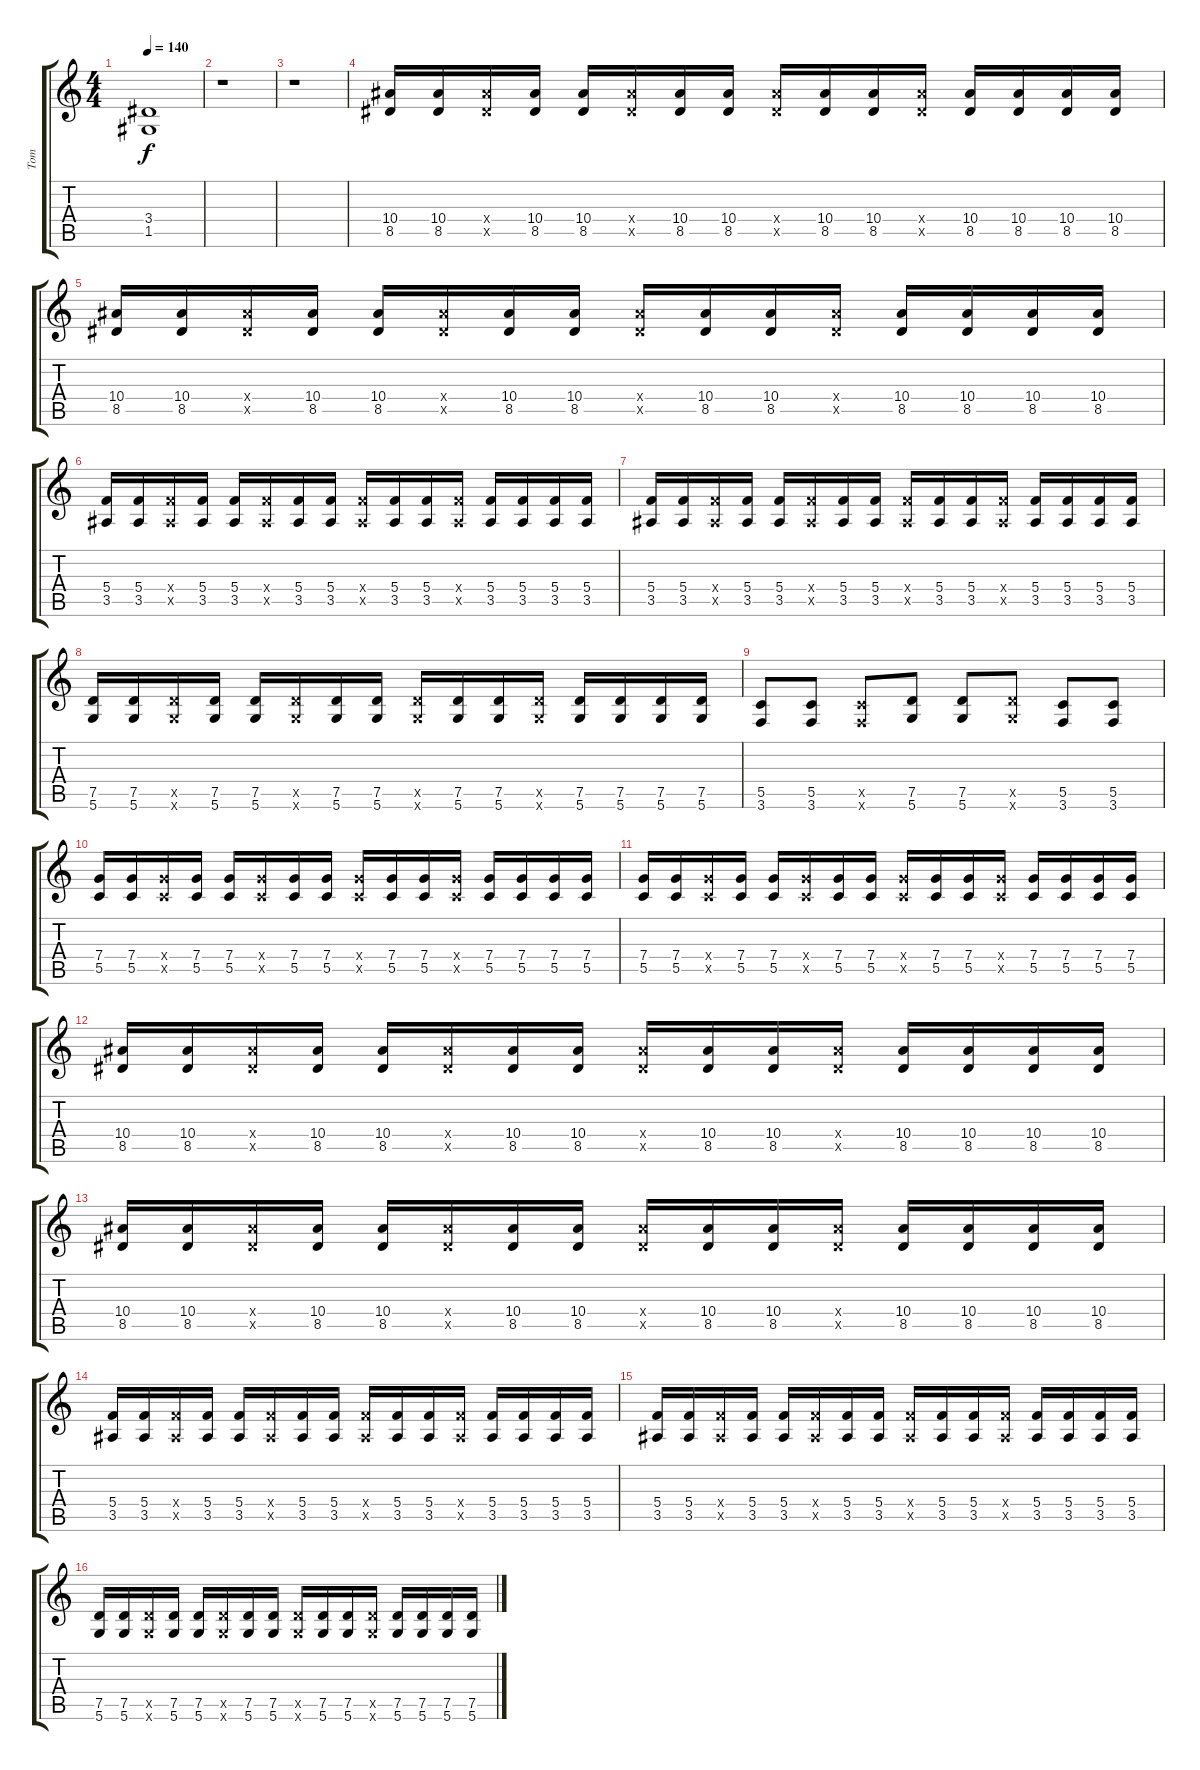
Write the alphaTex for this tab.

\track ("Tom" "Tom") {instrument distortionguitar}
\staff {score tabs}
\tuning (D4 A3 F3 C3 G2 D2) {hide}
\ts (4 4)
\tempo 140
\clef g2
\ks c
(3.4{t} 1.5{t}).1{dy f} |
r.1 |
r.1 |
(10.4 8.5).16 (10.4 8.5).16 (10.4{x} 8.5{x}).16 (10.4 8.5).16 (10.4 8.5).16 (10.4{x} 8.5{x}).16 (10.4 8.5).16 (10.4 8.5).16 (10.4{x} 8.5{x}).16 (10.4 8.5).16 (10.4 8.5).16 (10.4{x} 8.5{x}).16 (10.4 8.5).16 (10.4 8.5).16 (10.4 8.5).16 (10.4 8.5).16 |
(10.4 8.5).16 (10.4 8.5).16 (10.4{x} 8.5{x}).16 (10.4 8.5).16 (10.4 8.5).16 (10.4{x} 8.5{x}).16 (10.4 8.5).16 (10.4 8.5).16 (10.4{x} 8.5{x}).16 (10.4 8.5).16 (10.4 8.5).16 (10.4{x} 8.5{x}).16 (10.4 8.5).16 (10.4 8.5).16 (10.4 8.5).16 (10.4 8.5).16 |
(5.4 3.5).16 (5.4 3.5).16 (5.4{x} 3.5{x}).16 (5.4 3.5).16 (5.4 3.5).16 (5.4{x} 3.5{x}).16 (5.4 3.5).16 (5.4 3.5).16 (5.4{x} 3.5{x}).16 (5.4 3.5).16 (5.4 3.5).16 (5.4{x} 3.5{x}).16 (5.4 3.5).16 (5.4 3.5).16 (5.4 3.5).16 (5.4 3.5).16 |
(5.4 3.5).16 (5.4 3.5).16 (5.4{x} 3.5{x}).16 (5.4 3.5).16 (5.4 3.5).16 (5.4{x} 3.5{x}).16 (5.4 3.5).16 (5.4 3.5).16 (5.4{x} 3.5{x}).16 (5.4 3.5).16 (5.4 3.5).16 (5.4{x} 3.5{x}).16 (5.4 3.5).16 (5.4 3.5).16 (5.4 3.5).16 (5.4 3.5).16 |
(7.5 5.6).16 (7.5 5.6).16 (7.5{x} 5.6{x}).16 (7.5 5.6).16 (7.5 5.6).16 (7.5{x} 5.6{x}).16 (7.5 5.6).16 (7.5 5.6).16 (7.5{x} 5.6{x}).16 (7.5 5.6).16 (7.5 5.6).16 (7.5{x} 5.6{x}).16 (7.5 5.6).16 (7.5 5.6).16 (7.5 5.6).16 (7.5 5.6).16 |
(5.5 3.6).8 (5.5 3.6).8 (5.5{x} 3.6{x}).8 (7.5 5.6).8 (7.5 5.6).8 (7.5{x} 5.6{x}).8 (5.5 3.6).8 (5.5 3.6).8 |
(7.4 5.5).16 (7.4 5.5).16 (7.4{x} 5.5{x}).16 (7.4 5.5).16 (7.4 5.5).16 (7.4{x} 5.5{x}).16 (7.4 5.5).16 (7.4 5.5).16 (7.4{x} 5.5{x}).16 (7.4 5.5).16 (7.4 5.5).16 (7.4{x} 5.5{x}).16 (7.4 5.5).16 (7.4 5.5).16 (7.4 5.5).16 (7.4 5.5).16 |
(7.4 5.5).16 (7.4 5.5).16 (7.4{x} 5.5{x}).16 (7.4 5.5).16 (7.4 5.5).16 (7.4{x} 5.5{x}).16 (7.4 5.5).16 (7.4 5.5).16 (7.4{x} 5.5{x}).16 (7.4 5.5).16 (7.4 5.5).16 (7.4{x} 5.5{x}).16 (7.4 5.5).16 (7.4 5.5).16 (7.4 5.5).16 (7.4 5.5).16 |
(10.4 8.5).16 (10.4 8.5).16 (10.4{x} 8.5{x}).16 (10.4 8.5).16 (10.4 8.5).16 (10.4{x} 8.5{x}).16 (10.4 8.5).16 (10.4 8.5).16 (10.4{x} 8.5{x}).16 (10.4 8.5).16 (10.4 8.5).16 (10.4{x} 8.5{x}).16 (10.4 8.5).16 (10.4 8.5).16 (10.4 8.5).16 (10.4 8.5).16 |
(10.4 8.5).16 (10.4 8.5).16 (10.4{x} 8.5{x}).16 (10.4 8.5).16 (10.4 8.5).16 (10.4{x} 8.5{x}).16 (10.4 8.5).16 (10.4 8.5).16 (10.4{x} 8.5{x}).16 (10.4 8.5).16 (10.4 8.5).16 (10.4{x} 8.5{x}).16 (10.4 8.5).16 (10.4 8.5).16 (10.4 8.5).16 (10.4 8.5).16 |
(5.4 3.5).16 (5.4 3.5).16 (5.4{x} 3.5{x}).16 (5.4 3.5).16 (5.4 3.5).16 (5.4{x} 3.5{x}).16 (5.4 3.5).16 (5.4 3.5).16 (5.4{x} 3.5{x}).16 (5.4 3.5).16 (5.4 3.5).16 (5.4{x} 3.5{x}).16 (5.4 3.5).16 (5.4 3.5).16 (5.4 3.5).16 (5.4 3.5).16 |
(5.4 3.5).16 (5.4 3.5).16 (5.4{x} 3.5{x}).16 (5.4 3.5).16 (5.4 3.5).16 (5.4{x} 3.5{x}).16 (5.4 3.5).16 (5.4 3.5).16 (5.4{x} 3.5{x}).16 (5.4 3.5).16 (5.4 3.5).16 (5.4{x} 3.5{x}).16 (5.4 3.5).16 (5.4 3.5).16 (5.4 3.5).16 (5.4 3.5).16 |
(7.5 5.6).16 (7.5 5.6).16 (7.5{x} 5.6{x}).16 (7.5 5.6).16 (7.5 5.6).16 (7.5{x} 5.6{x}).16 (7.5 5.6).16 (7.5 5.6).16 (7.5{x} 5.6{x}).16 (7.5 5.6).16 (7.5 5.6).16 (7.5{x} 5.6{x}).16 (7.5 5.6).16 (7.5 5.6).16 (7.5 5.6).16 (7.5 5.6).16
